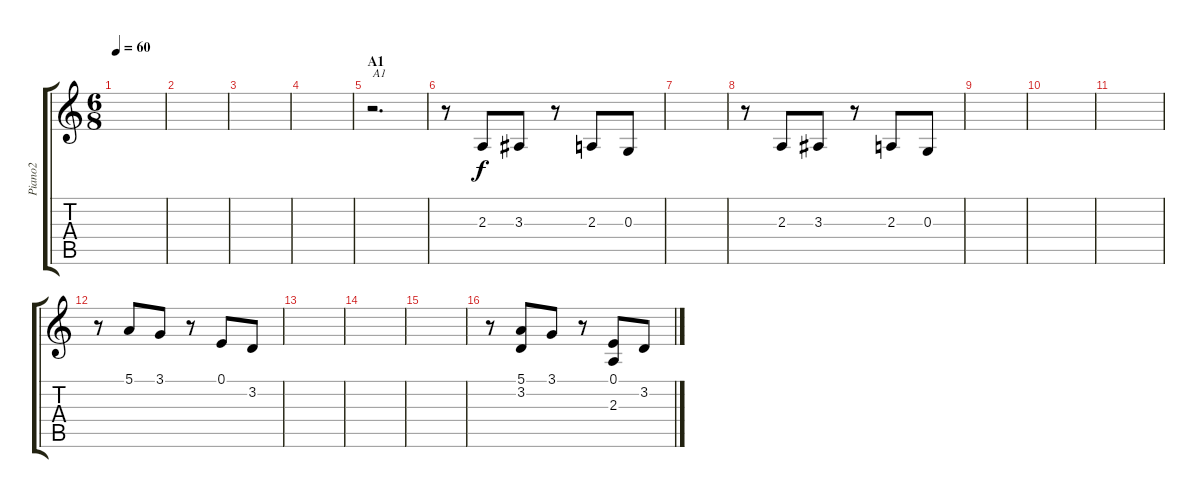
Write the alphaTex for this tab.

\track ("Piano2" "Piano2") {instrument acousticgrandpiano}
\staff {score tabs}
\tuning (E4 B3 G3 D3 A2 E2) {hide}
\ts (6 8)
\tempo 60
\clef g2
\ks c
|
|
|
|
\section ("" "A1")
r.2{d txt "A1"} |
r.8 2.3.8 3.3.8 r.8 2.3.8 0.3.8 |
|
r.8 2.3.8 3.3.8 r.8 2.3.8 0.3.8 |
|
|
|
r.8 5.1.8 3.1.8 r.8 0.1.8 3.2.8 |
|
|
|
r.8 (5.1 3.2).8 3.1.8 r.8 (0.1 2.3).8 3.2.8
